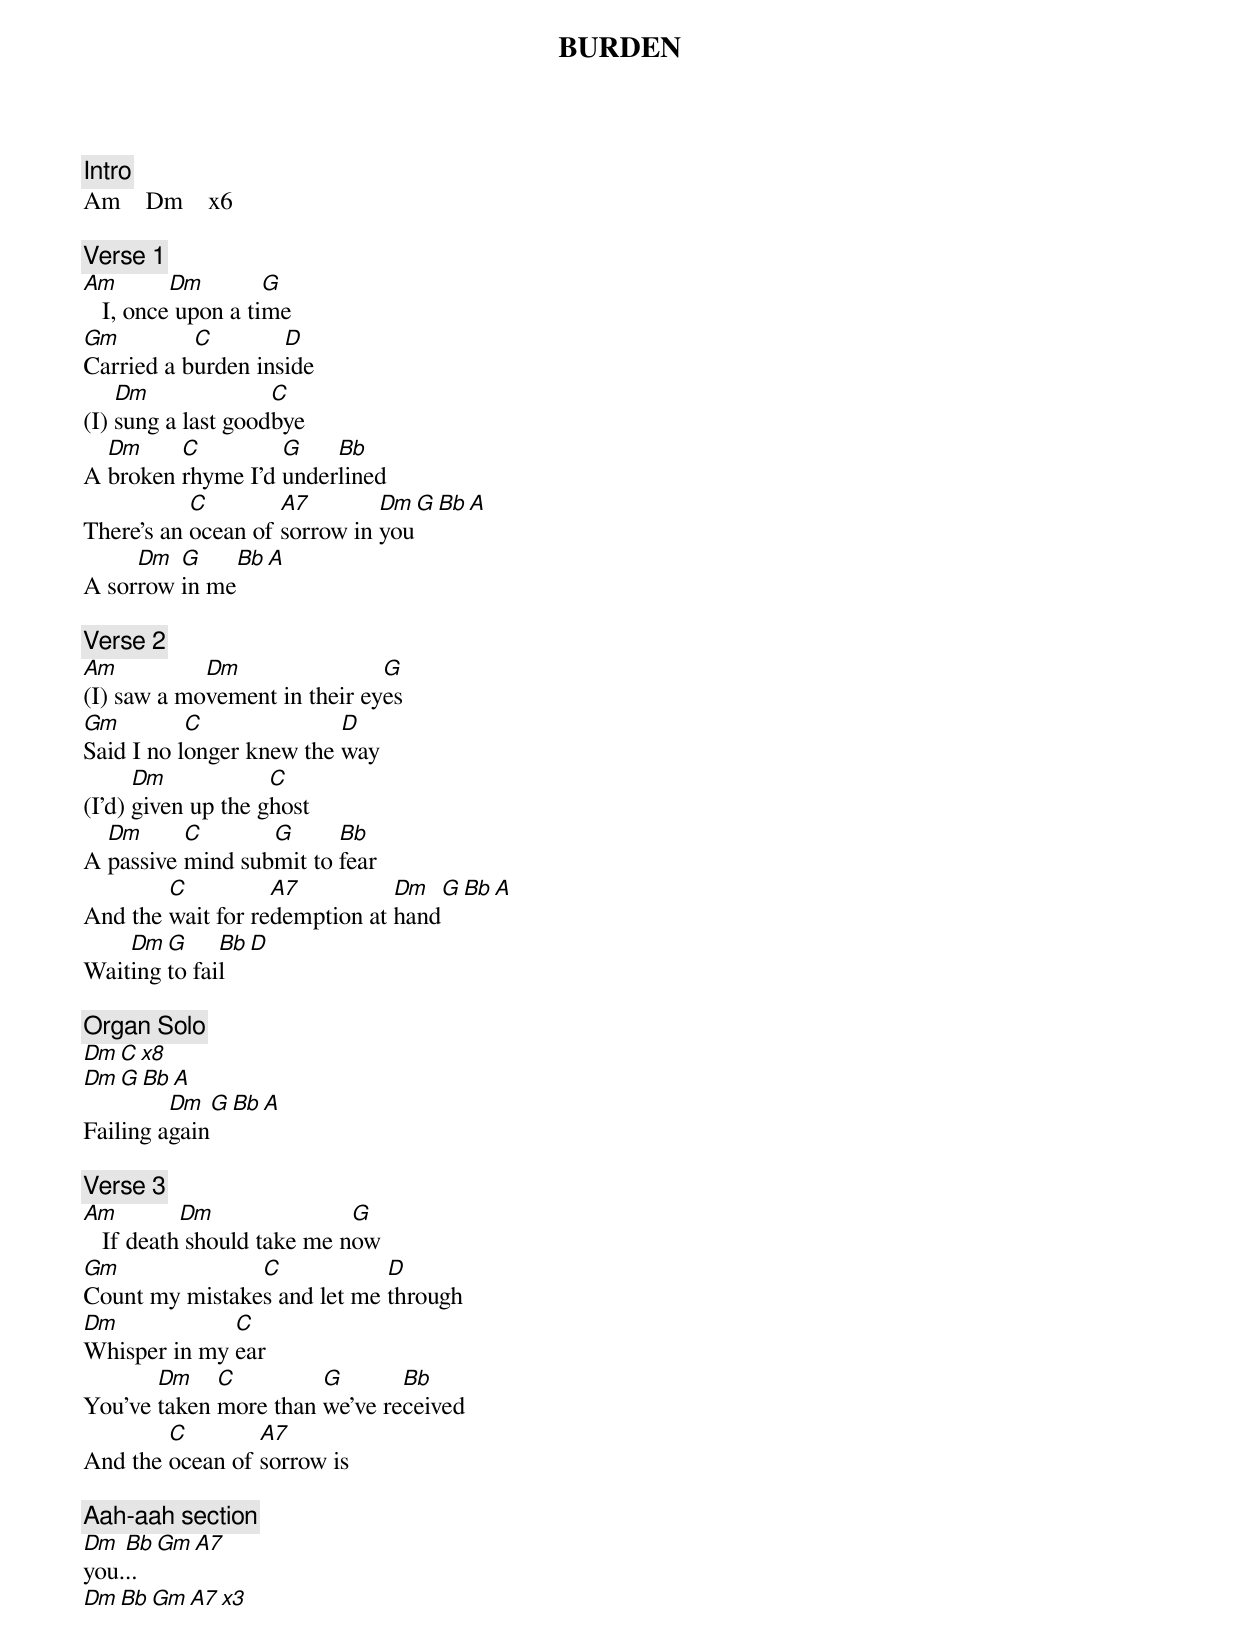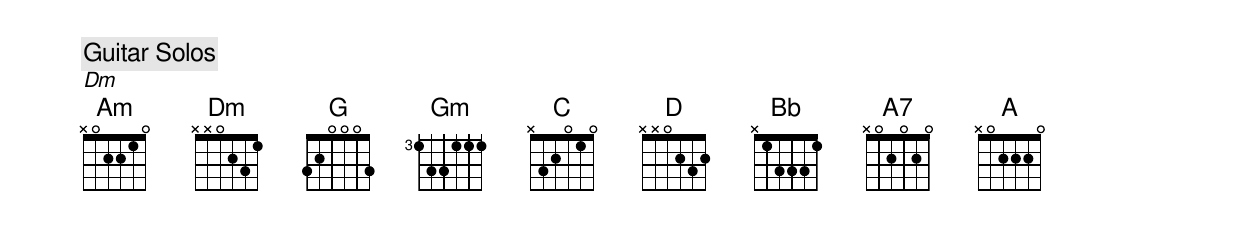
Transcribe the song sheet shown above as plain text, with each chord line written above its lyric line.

BURDEN

[Intro]
Am    Dm    x6

[Verse 1]
Am        Dm        G
   I, once upon a time
Gm         C        D
Carried a burden inside
    Dm              C
(I) sung a last goodbye
  Dm     C         G    Bb
A broken rhyme I'd underlined
           C        A7        Dm  G   Bb  A
There's an ocean of sorrow in you
     Dm  G    Bb  A
A sorrow in me

[Verse 2]
Am          Dm                G
(I) saw a movement in their eyes
Gm         C              D
Said I no longer knew the way
      Dm            C
(I'd) given up the ghost
  Dm      C       G      Bb
A passive mind submit to fear
        C          A7          Dm  G   Bb  A
And the wait for redemption at hand
    Dm  G     Bb  D
Waiting to fail

[Organ Solo]
Dm  C   x8
Dm  G   Bb  A
         Dm  G  Bb  A
Failing again

[Verse 3]
Am         Dm               G
   If death should take me now
Gm              C            D
Count my mistakes and let me through
Dm            C
Whisper in my ear
       Dm    C         G       Bb
You've taken more than we've received
        C        A7
And the ocean of sorrow is

[Aah-aah section]
Dm  Bb  Gm  A7
you...
Dm  Bb  Gm  A7  x3

[Guitar Solos]
Dm  Bb  Gm  A7  x16
Dm
